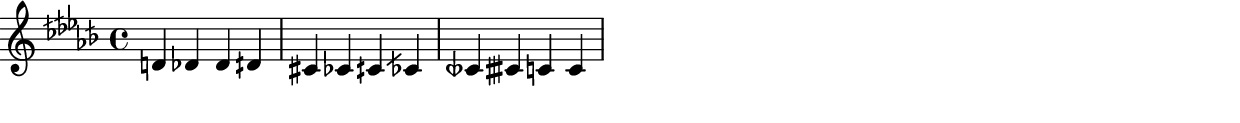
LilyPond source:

%% Generated by lilypond-book
%% Options: [exampleindent=10.16\mm,indent=0\mm,line-width=160\mm,paper-height=845.047\pt,paper-width=597.508\pt,papersize='(cons (* 597.508 pt) (* 845.047 pt)),quote]
\include "lilypond-book-preamble.ly"


% ****************************************************************
% Start cut-&-pastable-section
% ****************************************************************

#(ly:set-option 'eps-box-padding 3.000000)



\paper {
  #(set-paper-size '(cons (* 597.508 pt) (* 845.047 pt)))
  indent = 0\mm
  line-width = 160\mm
  % offset the left padding, also add 1mm as lilypond creates cropped
  % images with a little space on the right
  line-width = #(- line-width (* mm  3.000000) (* mm 1))
  line-width = 160\mm - 2.0 * 10.16\mm
  % offset the left padding, also add 1mm as lilypond creates cropped
  % images with a little space on the right
  line-width = #(- line-width (* mm  3.000000) (* mm 1))
}

\layout {
  
}




% ****************************************************************
% ly snippet:
% ****************************************************************
\sourcefilename "snippets/non-traditional-key-signatures.ly"
\sourcefileline 0
%% DO NOT EDIT this file manually; it was automatically
%% generated from the LilyPond Snippet Repository
%% (http://lsr.di.unimi.it).
%%
%% Make any changes in the LSR itself, or in
%% `Documentation/snippets/new/`, then run
%% `scripts/auxiliar/makelsr.pl`.
%%
%% This file is in the public domain.

\version "2.24.0"

\header {
%% Translation of GIT committish: f11513f36c131dab18338d6a3a729e24a927150d
  texidocja = "
広く使われている @code{\\key} コマンドは、@code{Staff} コンテキストの
@code{keyAlterations} をセットしています。@c
非標準な調号を作成するには、このプロパティを直接セットします。

コマンドの形式は以下のようなリストです:

@code{ \\set Staff.keyAlterations = #`(((octave . step) . alter) ((octave
. step) . alter) ...) } 

が構文です。リストの各要素について、@code{octave} がオクターブを指定し
(0 がミドル C からその上の B まで)、@code{step} はオクターブ内の@c
音階 (0 が C, 6 が B)、@code{alter} が @code{,SHARP ,FLAT ,DOUBLE-SHARP}
などです。

または、各要素についてより簡潔な形式があり、@c
@code{(step . alter)} は全てのオクターブに対して変化記号が適用されます。@c
@qq{シャープ} が 100 セントではない微分音のスケールでは、@code{alter}
を 200 セントの全音を 1 とした数値で指定できます。
"
  doctitleja = "非伝統的な調号"

%% Translation of GIT committish: 2f3474d9af596d677ed5b7ce720ae4d0954a6b51
  texidocit = "
Il comando @code{\\key} comunemente usato imposta la proprietà
@code{keyAlterations} del contesto @code{Staff}.
Per creare armature di chiave non standard, tale proprietà va
impostata esplicitamente.

Il formato di questo comando è una lista:

@code{\\set Staff.keyAlterations = #`(((ottava . grado) . alterazione) ((ottava
. grado) . alterazione) ...)}

dove, per ogni elemento della lista, @code{ottava} indica l'ottava (0 è
l'ottava dal Do centrale al Si precedente), @code{grado} indica la nota
all'interno dell'ottava (0 significa Do e 6 significa Si) e @code{alterazione}
può essere @code{,SHARP ,FLAT ,DOUBLE-SHARP} etc.

Altrimenti, usando il formato breve per ogni elemento della lista,
@code{(grado . alterazione)}, ciò indica che la stessa alterazione deve
essere presente in tutte le ottave. Per le scale microtonalidove un
@qq{diesis} non è 100 centesimi, @code{alterazione} si riferisce alla
proporzione di un duecentesimo di tono intero.

"
  doctitleit = "Armature di chiave non tradizionali"

%% Translation of GIT committish: 41a008e75e2fe29536406cdf0d71c32a4606f2b8
  texidocfr = "
La commande @code{\\key} détermine la propriété @code{keyAlterations} d'un
contexte @code{Staff}.

Des armures inhabituelles peuvent être spécifiées en modifiant
directement cette propriété. Il s'agit en l'occurrence de définir une
liste :

@verbatim
\\set Staff.keyAlterations =
  #`(((octave . pas) . altération) ((octave . pas) . altération)
  @dots{})
@end verbatim

@noindent
dans laquelle, et pour chaque élément, @code{octave} spécifie l'octave
(0 pour celle allant du do médium au si supérieur), @code{pas} la note
dans cette octave (0 pour do et 6 pour si), et @code{altération} sera
@code{,SHARP} ou @code{,FLAT} ou @code{,DOUBLE-SHARP}, etc. (attention à
la virgule en préfixe).

Une formulation abrégée -- @code{(pas . altération)} -- signifie que
l'altération de l'élément en question sera valide quelle que soit
l'octave.

En ce qui concerne les gammes microtonales dans lesquelles un
« dièse » n'est pas d'un centième, @code{altération} se réfère à un
deux-centième de ton entier.
"

  doctitlefr = "Armures inhabituelles"

%% Translation of GIT committish: 0c00cd98e81b27325bed5891b950fe7f0f0ebe5d
  doctitlees = "Armaduras de tonalidad no tradicionales"
  texidoces = "
La muy utilizada instrucción @code{\\key} establece la propiedad
@code{keyAlterations} dentro del contexto @code{Staff}. Para crear
armaduras de tonalidad no estándar, ajuste esta propiedad
directamente.

El formato de esta instrucción es una lista:

@code{\\set Staff.keyAlterations = #`(((octava . paso) . alteración)
((octava . paso) . alteración) ...)}

donde, para cada elemento dentro de la lista, @code{octava} especifica
la octava (siendo@tie{}cero la octava desde el Do@tie{}central hasta
el Si por encima), @code{paso} especifica la nota dentro de la octava
(cero@tie{}significa@tie{}Do y 6@tie{}significa@tie{}Si), y
@code{alteración} es @code{,SHARP ,FLAT ,DOUBLE-SHARP} etc.

De forma alternativa, el uso del formato más conciso @code{(paso
. alteración)} para cada elemento de la lista especifica que la misma
alteración debe estar en todas las octavas. Para escalas microtonales
en las que un @qq{sostenido} no son 100 cents, @code{alteración} se
refiere a la proporción de un tono entero de 200 cents.
"

%% Translation of GIT committish: 0a868be38a775ecb1ef935b079000cebbc64de40
  doctitlede = "Untypische Tonarten"
  texidocde = "
Der üblicherweise benutzte @code{\\key}-Befehl setzt die
@code{keySignature}-Eigenschaft im @code{Staff}-Kontext.

Um untypische Tonartenvorzeichen zu erstellen, muss man diese Eigenschaft
direkt setzen.  Das Format für den Befehl ist eine Liste: @code{ \\set
Staff.keySignature = #`(((Oktave . Schritt) . Alteration) ((Oktave
. Schritt) . Alteration) ...)} wobei für jedes Element in der Liste
@code{Oktave} die Oktave angibt (0@tie{}ist die Oktave vom
eingestrichenen@tie{}C bis zum eingestrichenen@tie{}H), @code{Schritt} gibt
die Note innerhalb der Oktave an (0@tie{}heißt@tie{}C und
6@tie{}heißt@tie{}H), und @code{Alteration} ist @code{,SHARP ,FLAT
,DOUBLE-SHARP} usw.  (Beachte das beginnende Komma.)

Alternativ kann auch jedes Element der Liste mit dem allgemeineren Format
@code{(Schritt . Alteration)} gesetzt werden, wobei dann die Einstellungen
für alle Oktaven gelten.

Hier ein Beispiel einer möglichen Tonart für eine Ganztonleiter:
"

%% Translation of GIT committish: 01cf27b0b2ef4625b7b7f023848df87bb1e4e382
  doctitleca = "Armadures de tonalitat no tradicional"
  texidocca = "
La molt utilitzada ordre @code{\\key} estableix la propietat
@code{keyAlterations}, dins del context @code{Staff}.

Per crear armadures de tonalitat no estàndard, ajusteu aquesta
propietat directament.  El format d'aquesta ordre és una llista:

@code{\\set Staff.keyAlterations = #`(((octava . pas) . alteració)}
on, per cada element dins de la llista @code{octava} especifica
l'octava (sent@tie{}zero l'octava des del Do@tie{}central fins al
Si per sobre), @code{pas} especifica la nota dins de l'octava
(zero@tie{}significa@tie{}Do i 6@tie{}significa@tie{}Si), i
@code{alteració} és @code{,SHARP ,FLAT ,DOUBLE-SHARP}
etc. (observeu la coma precedent).

De forma alternativa, per a cada element de la llista l'ús del
format més concís @code{(pas. alteració)} especifica que la
mateixa alteració ha d'estar en totes les octaves.

Vet aquí un exemple d'una possible armadura per generar una escala
exàtona:
"

  lsrtags = "contemporary-notation, pitches, really-cool, staff-notation, version-specific"

  texidoc = "
The commonly used @code{\\key} command sets the @code{keyAlterations}
property, in the @code{Staff} context.

To create non-standard key signatures, set this property directly. The
format of this command is a list:

@verbatim
\\set Staff.keyAlterations =
  #`(((octave . step) . alter) ((octave . step) . alter) ...)
@end verbatim

where, for each element in the list, @code{octave} specifies the octave
(0 being the octave from middle C to the B above), @code{step}
specifies the note within the octave (0 means C and 6 means B), and
@code{alter} is @code{,SHARP ,FLAT ,DOUBLE-SHARP} etc.

Alternatively, using the more concise format for each item in the list
@code{(step . alter)} specifies the same alteration holds in all
octaves.

For microtonal scales where a @qq{sharp} is not 100 cents, @code{alter}
refers to the alteration as a proportion of a 200-cent whole tone.
"

  doctitle = "Non-traditional key signatures"
} % begin verbatim


\include "arabic.ly"
\relative do' {
  \set Staff.keyAlterations = #`((0 . ,SEMI-FLAT)
                                 (1 . ,SEMI-FLAT)
                                 (2 . ,FLAT)
                                 (5 . ,FLAT)
                                 (6 . ,SEMI-FLAT))
%\set Staff.extraNatural = ##f
  re reb \dwn reb resd
  dod dob dosd \dwn dob |
  dobsb dodsd do do |
}



% ****************************************************************
% end ly snippet
% ****************************************************************
